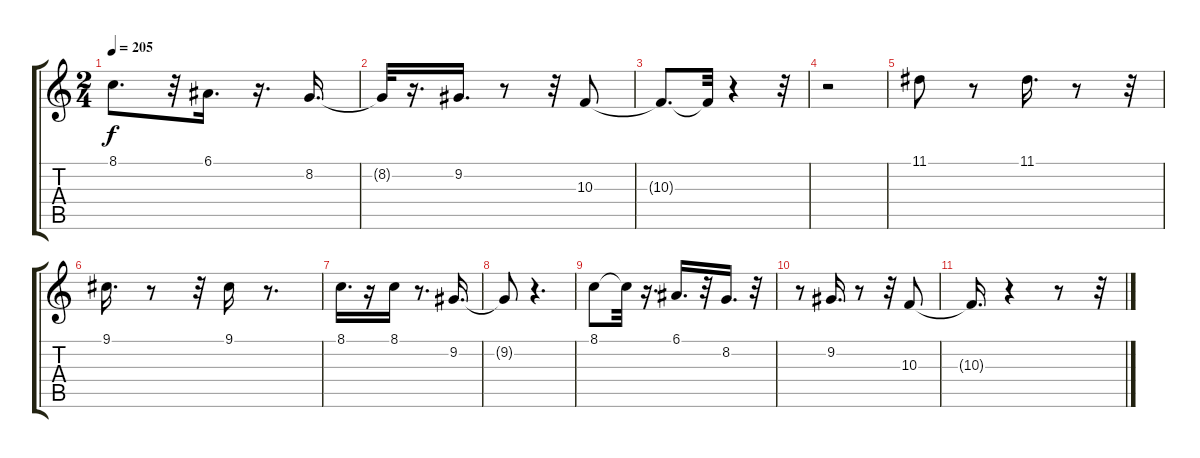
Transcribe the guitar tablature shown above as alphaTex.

\track "" {instrument ocarina}
\staff {score tabs}
\tuning (E4 B3 G3 D3 A2 E2) {hide}
\ts (2 4)
\tempo 205
\clef g2
\ks c
8.1.8{d dy f} r.32 6.1.16{d} r.16{d} 8.2.16{d} |
8.2{t}.32 r.16{d} 9.2.16{d} r.8 r.32 10.3.8 |
10.3{t}.8{d} 10.3{t}.32 r.4 r.32 |
r.2 |
11.1.8 r.8 11.1.16{d} r.8 r.32 |
9.1.16{d} r.8 r.32 9.1.16 r.8{d} |
8.1.16{d} r.16 8.1.16 r.8{d} 9.2.16{d} |
9.2{t}.8 r.4{d} |
8.1.8 8.1{t}.32 r.16{d} 6.1.16{d} r.32 8.2.16{d} r.32 |
r.8 9.2.16{d} r.8 r.32 10.3.8 |
10.3{t}.16{d} r.4 r.8 r.32
